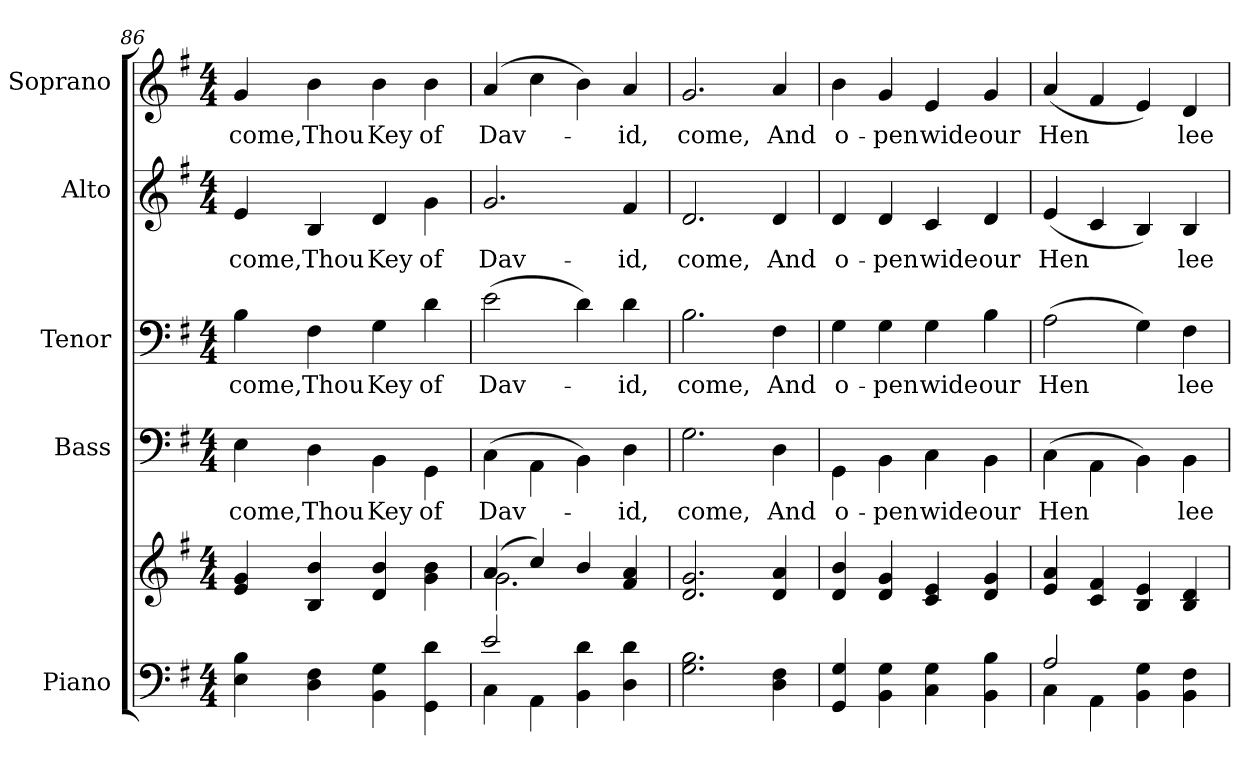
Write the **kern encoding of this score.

**kern	**kern	**kern	**text	**kern	**text	**kern	**text	**kern	**text
*part5	*part5	*part4	*part4	*part3	*part3	*part2	*part2	*part1	*part1
*staff6	*staff5	*staff4	*staff4	*staff3	*staff3	*staff2	*staff2	*staff1	*staff1
*I"Piano	*	*I"Bass	*	*I"Tenor	*	*I"Alto	*	*I"Soprano	*
*I'Pno.	*	*I'B.	*	*I'T.	*	*I'A.	*	*I'S.	*
*clefF4	*clefG2	*clefF4	*	*clefF4	*	*clefG2	*	*clefG2	*
*k[f#]	*k[f#]	*k[f#]	*	*k[f#]	*	*k[f#]	*	*k[f#]	*
*G:	*G:	*G:	*	*G:	*	*G:	*	*G:	*
*M4/4	*M4/4	*M4/4	*	*M4/4	*	*M4/4	*	*M4/4	*
=86	=86	=86	=86	=86	=86	=86	=86	=86	=86
!	!	!	!LO:LY:b:color=#000000	!	!	!	!	!	!
!	!	!	!	!	!LO:LY:b:color=#000000	!	!	!	!
!	!	!	!	!	!	!	!LO:LY:b:color=#000000	!	!
!	!	!	!	!	!	!	!	!	!LO:LY:b:color=#000000
4Ei\ 4Bi	4ei/ 4gi	4Ei\	come,	4Bi\	come,	4ei/	come,	4gi/	come,
!	!	!	!LO:LY:b:color=#000000	!	!	!	!	!	!
!	!	!	!	!	!LO:LY:b:color=#000000	!	!	!	!
!	!	!	!	!	!	!	!LO:LY:b:color=#000000	!	!
!	!	!	!	!	!	!	!	!	!LO:LY:b:color=#000000
4Di\ 4F#i	4Bi/ 4bi	4Di\	Thou	4F#i\	Thou	4Bi/	Thou	4bi\	Thou
!	!	!	!LO:LY:b:color=#000000	!	!	!	!	!	!
!	!	!	!	!	!LO:LY:b:color=#000000	!	!	!	!
!	!	!	!	!	!	!	!LO:LY:b:color=#000000	!	!
!	!	!	!	!	!	!	!	!	!LO:LY:b:color=#000000
4BBi\ 4Gi	4di/ 4bi	4BBi\	Key	4Gi\	Key	4di/	Key	4bi\	Key
!	!	!	!LO:LY:b:color=#000000	!	!	!	!	!	!
!	!	!	!	!	!LO:LY:b:color=#000000	!	!	!	!
!	!	!	!	!	!	!	!LO:LY:b:color=#000000	!	!
!	!	!	!	!	!	!	!	!	!LO:LY:b:color=#000000
4GGi\ 4di	4gi\ 4bi	4GGi\	of	4di\	of	4gi\	of	4bi\	of
=87	=87	=87	=87	=87	=87	=87	=87	=87	=87
*^	*^	*	*	*	*	*	*	*	*
!	!	!	!	!	!LO:LY:b:color=#000000	!	!	!	!	!	!
!	!	!	!	!	!	!	!LO:LY:b:color=#000000	!	!	!	!
!	!	!	!	!	!	!	!	!	!LO:LY:b:color=#000000	!	!
!	!	!	!	!	!	!	!	!	!	!	!LO:LY:b:color=#000000
2ei/	4Ci\	(4ai/	2.gi\	(4Ci\	Dav-	(2ei\	Dav-	2.gi/	Dav-	(4ai/	Dav-
.	4AAi\	4cci/)	.	4AAi\	.	.	.	.	.	4cci\	.
4BBi\ 4di	2ryy	4bi/	.	4BBi\)	.	4di\)	.	.	.	4bi\)	.
!	!	!	!	!	!LO:LY:b:color=#000000	!	!	!	!	!	!
!	!	!	!	!	!	!	!LO:LY:b:color=#000000	!	!	!	!
!	!	!	!	!	!	!	!	!	!LO:LY:b:color=#000000	!	!
!	!	!	!	!	!	!	!	!	!	!	!LO:LY:b:color=#000000
4Di\ 4di	.	4f#i/ 4ai	4ryy	4Di\	-id,	4di\	-id,	4f#i/	-id,	4ai/	-id,
*v	*v	*	*	*	*	*	*	*	*	*	*
*	*v	*v	*	*	*	*	*	*	*	*
!!LO:PB:g=z
=88	=88	=88	=88	=88	=88	=88	=88	=88	=88
*	*^	*	*	*	*	*	*	*	*
!	!	!	!	!LO:LY:b:color=#000000	!	!	!	!	!	!
*	*v	*v	*	*	*	*	*	*	*	*
*	*^	*	*	*	*	*	*	*	*
!	!	!	!	!	!	!LO:LY:b:color=#000000	!	!	!	!
*	*v	*v	*	*	*	*	*	*	*	*
*	*^	*	*	*	*	*	*	*	*
!	!	!	!	!	!	!	!	!LO:LY:b:color=#000000	!	!
*	*v	*v	*	*	*	*	*	*	*	*
*	*^	*	*	*	*	*	*	*	*
!	!	!	!	!	!	!	!	!	!	!LO:LY:b:color=#000000
*	*v	*v	*	*	*	*	*	*	*	*
2.Gi\ 2.Bi	2.di/ 2.gi	2.Gi\	come,	2.Bi\	come,	2.di/	come,	2.gi/	come,
!	!	!	!LO:LY:b:color=#000000	!	!	!	!	!	!
!	!	!	!	!	!LO:LY:b:color=#000000	!	!	!	!
!	!	!	!	!	!	!	!LO:LY:b:color=#000000	!	!
!	!	!	!	!	!	!	!	!	!LO:LY:b:color=#000000
4Di\ 4F#i	4di/ 4ai	4Di\	And	4F#i\	And	4di/	And	4ai/	And
=89	=89	=89	=89	=89	=89	=89	=89	=89	=89
!	!	!	!LO:LY:b:color=#000000	!	!	!	!	!	!
!	!	!	!	!	!LO:LY:b:color=#000000	!	!	!	!
!	!	!	!	!	!	!	!LO:LY:b:color=#000000	!	!
!	!	!	!	!	!	!	!	!	!LO:LY:b:color=#000000
4GGi/ 4Gi	4di/ 4bi	4GGi\	o-	4Gi\	o-	4di/	o-	4bi\	o-
!	!	!	!LO:LY:b:color=#000000	!	!	!	!	!	!
!	!	!	!	!	!LO:LY:b:color=#000000	!	!	!	!
!	!	!	!	!	!	!	!LO:LY:b:color=#000000	!	!
!	!	!	!	!	!	!	!	!	!LO:LY:b:color=#000000
4BBi\ 4Gi	4di/ 4gi	4BBi\	-pen	4Gi\	-pen	4di/	-pen	4gi/	-pen
!	!	!	!LO:LY:b:color=#000000	!	!	!	!	!	!
!	!	!	!	!	!LO:LY:b:color=#000000	!	!	!	!
!	!	!	!	!	!	!	!LO:LY:b:color=#000000	!	!
!	!	!	!	!	!	!	!	!	!LO:LY:b:color=#000000
4Ci\ 4Gi	4ci/ 4ei	4Ci\	wide	4Gi\	wide	4ci/	wide	4ei/	wide
!	!	!	!LO:LY:b:color=#000000	!	!	!	!	!	!
!	!	!	!	!	!LO:LY:b:color=#000000	!	!	!	!
!	!	!	!	!	!	!	!LO:LY:b:color=#000000	!	!
!	!	!	!	!	!	!	!	!	!LO:LY:b:color=#000000
4BBi\ 4Bi	4di/ 4gi	4BBi\	our	4Bi\	our	4di/	our	4gi/	our
=90	=90	=90	=90	=90	=90	=90	=90	=90	=90
*^	*	*	*	*	*	*	*	*	*
!	!	!	!	!LO:LY:b:color=#000000	!	!	!	!	!	!
!	!	!	!	!	!	!LO:LY:b:color=#000000	!	!	!	!
!	!	!	!	!	!	!	!	!LO:LY:b:color=#000000	!	!
!	!	!	!	!	!	!	!	!	!	!LO:LY:b:color=#000000
2Ai/	4Ci\	((4ei/ 4ai	(4Ci\	Hen	(2Ai\	Hen	(4ei/	Hen	(4ai/	Hen
.	4AAi\	4ci/ 4f#i	4AAi\	.	.	.	4ci/	.	4f#i/	.
4BBi\ 4Gi	2ryy	4Bi/ 4ei	4BBi\)	.	4Gi\)	.	4Bi/)	.	4ei/)	.
!	!	!	!	!LO:LY:b:color=#000000	!	!	!	!	!	!
!	!	!	!	!	!	!LO:LY:b:color=#000000	!	!	!	!
!	!	!	!	!	!	!	!	!LO:LY:b:color=#000000	!	!
!	!	!	!	!	!	!	!	!	!	!LO:LY:b:color=#000000
4BBi\ 4F#i	.	4Bi/ 4di	4BBi\	lee	4F#i\	lee	4Bi/	lee	4di/	lee
*v	*v	*	*	*	*	*	*	*	*	*
=	=	=	=	=	=	=	=	=	=
*-	*-	*-	*-	*-	*-	*-	*-	*-	*-
